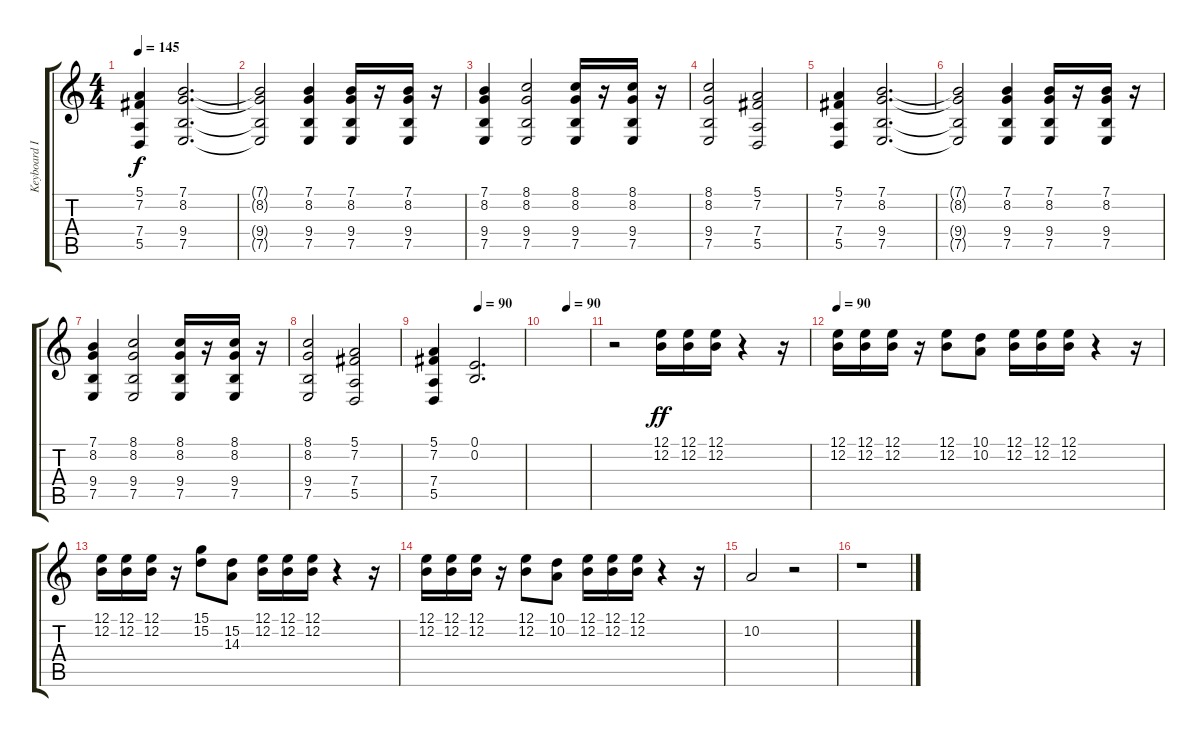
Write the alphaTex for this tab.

\track ("Keyboard II" "Keyboard I") {instrument pad4choir}
\staff {score tabs}
\tuning (E4 B3 G3 D3 A2 E2) {hide}
\ts (4 4)
\tempo 145
\clef g2
\ks c
(5.1 7.2 7.4 5.5).4{dy f} (7.1 8.2 9.4 7.5).2{d} |
(7.1{t} 8.2{t} 9.4{t} 7.5{t}).2 (7.1 8.2 9.4 7.5).4 (7.1 8.2 9.4 7.5).16 r.16 (7.1 8.2 9.4 7.5).16 r.16 |
(7.1 8.2 9.4 7.5).4 (8.1 8.2 9.4 7.5).2 (8.1 8.2 9.4 7.5).16 r.16 (8.1 8.2 9.4 7.5).16 r.16 |
(8.1 8.2 9.4 7.5).2 (5.1 7.2 7.4 5.5).2 |
(5.1 7.2 7.4 5.5).4 (7.1 8.2 9.4 7.5).2{d} |
(7.1{t} 8.2{t} 9.4{t} 7.5{t}).2 (7.1 8.2 9.4 7.5).4 (7.1 8.2 9.4 7.5).16 r.16 (7.1 8.2 9.4 7.5).16 r.16 |
(7.1 8.2 9.4 7.5).4 (8.1 8.2 9.4 7.5).2 (8.1 8.2 9.4 7.5).16 r.16 (8.1 8.2 9.4 7.5).16 r.16 |
(8.1 8.2 9.4 7.5).2 (5.1 7.2 7.4 5.5).2 |
\tempo (90 0.5)
(5.1 7.2 7.4 5.5).4 (0.1 0.2).2{d} |
\tempo (90 0.5)
|
r.2{volume 10 instrument pad4choir} (12.1 12.2).16{dy ff} (12.1 12.2).16 (12.1 12.2).16 r.4 r.16 |
\tempo 90
(12.1 12.2).16 (12.1 12.2).16 (12.1 12.2).16 r.16 (12.1 12.2).8 (10.1 10.2).8 (12.1 12.2).16 (12.1 12.2).16 (12.1 12.2).16 r.4 r.16 |
(12.1 12.2).16 (12.1 12.2).16 (12.1 12.2).16 r.16 (15.1 15.2).8 (15.2 14.3).8 (12.1 12.2).16 (12.1 12.2).16 (12.1 12.2).16 r.4 r.16 |
(12.1 12.2).16 (12.1 12.2).16 (12.1 12.2).16 r.16 (12.1 12.2).8 (10.1 10.2).8 (12.1 12.2).16 (12.1 12.2).16 (12.1 12.2).16 r.4 r.16 |
10.2.2 r.2 |
r.1
